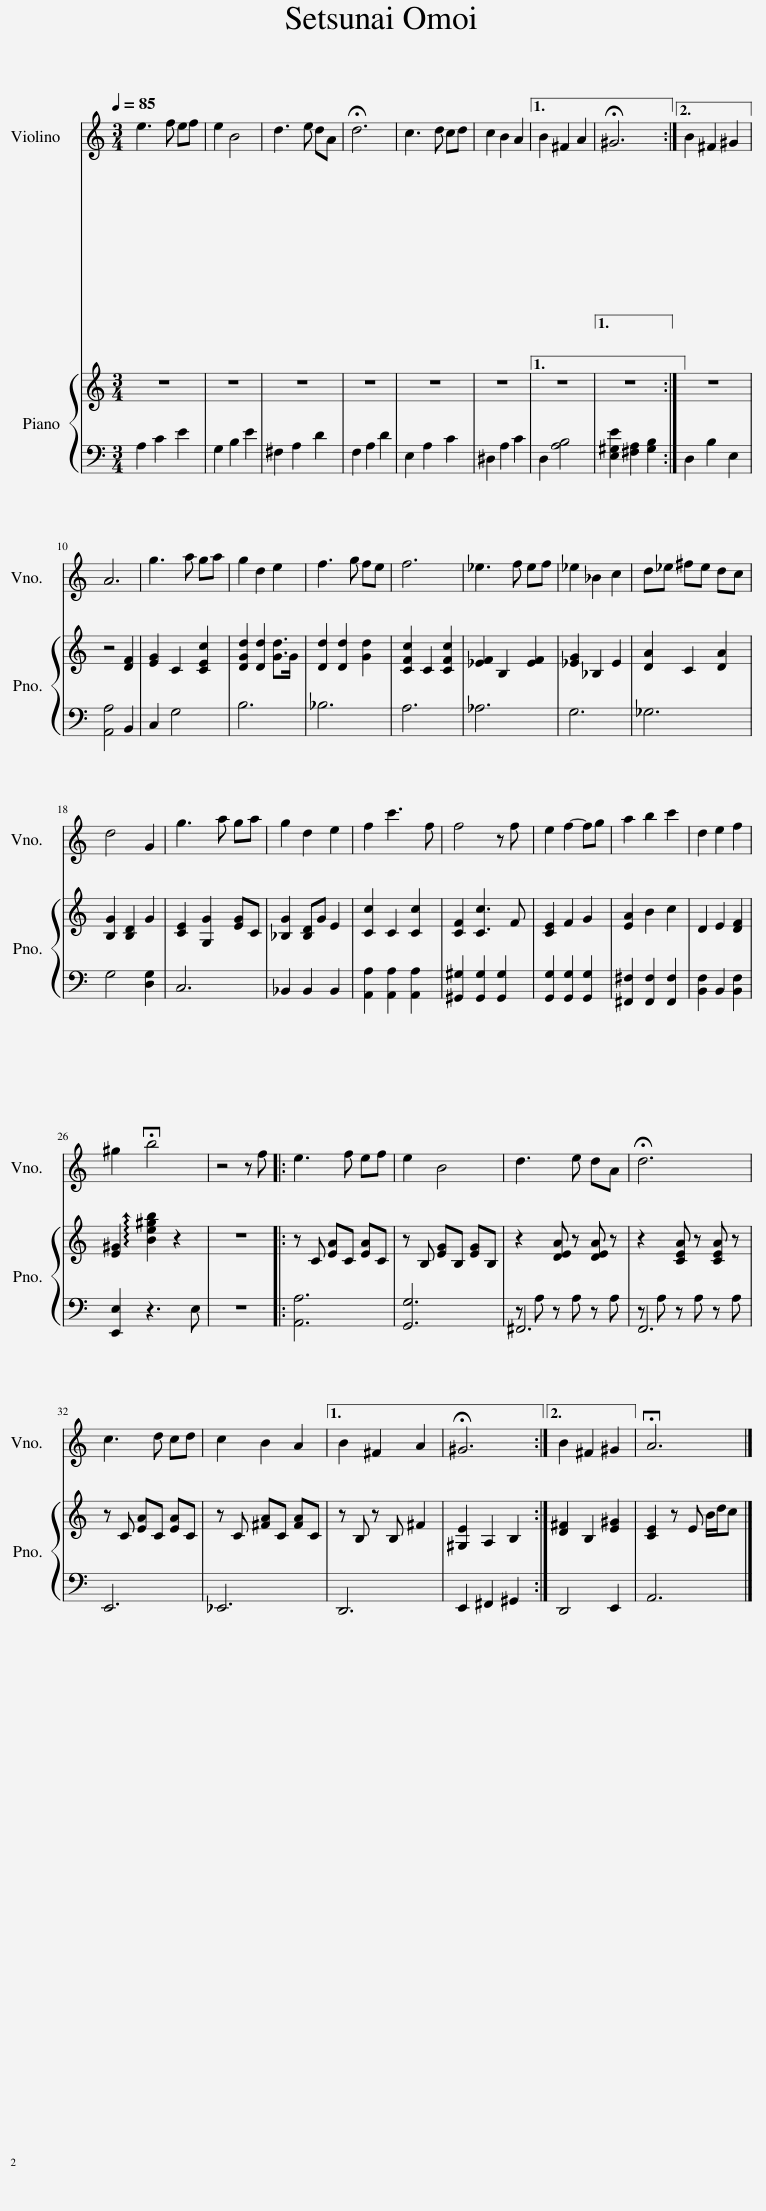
X:1
%%score 1 { 2 | ( 3 4 ) }
L:1/8
Q:1/4=85
M:3/4
I:linebreak $
K:C
V:1 treble
V:2 treble
V:3 bass
V:4 bass
V:1
 e3 f ef | e2 B4 | d3 e dA | !fermata!d6 | c3 d cd | %5
 c2 B2 A2 |1 B2 ^F2 A2 ||1 !fermata!^G6 :|2 B2 ^F2 ^G2 ||$ A6 | %10
 g3 a ga | g2 d2 e2 | f3 g fe | f6 | _e3 f ef | %15
 _e2 _B2 c2 | d_e ^fe dc |$ d4 G2 | g3 a ga | g2 d2 e2 | %20
 f2 c'3 f | f4 z f | e2 f2- fg | a2 b2 c'2 | d2 e2 f2 |$ %25
 ^g2 !fermata!b4 | z4 z f |: e3 f ef | e2 B4 | d3 e dA | %30
 !fermata!d6 |$ c3 d cd | c2 B2 A2 |1 B2 ^F2 A2 | !fermata!^G6 :|2 %35
 B2 ^F2 ^G2 || !fermata!A6 |] %37
V:2
 z6 | z6 | z6 | z6 | z6 | %5
 z6 |1 z6 ||1 z6 :|2 z6 ||$ z4 [DF]2 | %10
 [EG]2 C2 [CEc]2 | [DGd]2 [Dd]2 [Gd]>G | [Dd]2 [Dd]2 [Gd]2 | [CFc]2 C2 [CFc]2 | [_EF]2 B,2 [EF]2 | %15
 [_EG]2 _B,2 E2 | [DA]2 C2 [DA]2 |$ [B,G]2 [B,D]2 G2 | [CE]2 [G,G]2 [EG]C | [_B,G]2 [B,D]G E2 | %20
 [Cc]2 C2 [Cc]2 | [CF]2 [Cc]3 F | [CE]2 F2 G2 | [EA]2 B2 c2 | D2 E2 [DF]2 |$ %25
 [E^G]2 !arpeggio![Be^gb]2 z2 | z6 |: z C [EA]C [EA]C | z B, [EG]B, [EG]B, | z2 [DEA] z [DEA] z | %30
 z2 [CEA] z [CEA] z |$ z C [EA]C [EA]C | z C [^FA]C [FA]C |1 z B, z B, ^F2 | [^G,E]2 A,2 B,2 :|2 %35
 [D^F]2 B,2 [E^G]2 || [CE]2 z E B/d/c |] %37
V:3
 A,2 C2 E2 | G,2 B,2 E2 | ^F,2 A,2 D2 | F,2 A,2 D2 | E,2 A,2 C2 | %5
 ^D,2 A,2 C2 |1 D,2 [A,B,]4 ||1 [E,^G,E]2 [^F,A,]2 [G,B,]2 :|2 D,2 B,2 E,2 ||$ [A,,A,]4 B,,2 | %10
 C,2 G,4 | B,6 | _B,6 | A,6 | _A,6 | %15
 G,6 | _G,6 |$ G,4 [D,G,]2 | C,6 | _B,,2 B,,2 B,,2 | %20
 [A,,A,]2 [A,,A,]2 [A,,A,]2 | [^G,,^G,]2 [G,,G,]2 [G,,G,]2 | [G,,G,]2 [G,,G,]2 [G,,G,]2 | [^F,,^F,]2 [F,,F,]2 [F,,F,]2 | [B,,F,]2 B,,2 [B,,F,]2 |$ %25
 [E,,E,]2 z3 E, | z6 |: [A,,A,]6 | [G,,G,]6 | ^F,,6 | %30
 F,,6 |$ E,,6 | _E,,6 |1 D,,6 | E,,2 ^F,,2 ^G,,2 :|2 %35
 D,,4 E,,2 || A,,6 |] %37
V:4
 x6 | x6 | x6 | x6 | x6 | %5
 x6 |1 x6 ||1 x6 :|2 x6 ||$ x6 | %10
 x6 | x6 | x6 | x6 | x6 | %15
 x6 | x6 |$ x6 | x6 | x6 | %20
 x6 | x6 | x6 | x6 | x6 |$ %25
 x6 | x6 |: x6 | x6 | z A, z A, z A, | %30
 z A, z A, z A, |$ x6 | x6 |1 x6 | x6 :|2 %35
 x6 || x6 |] %37
